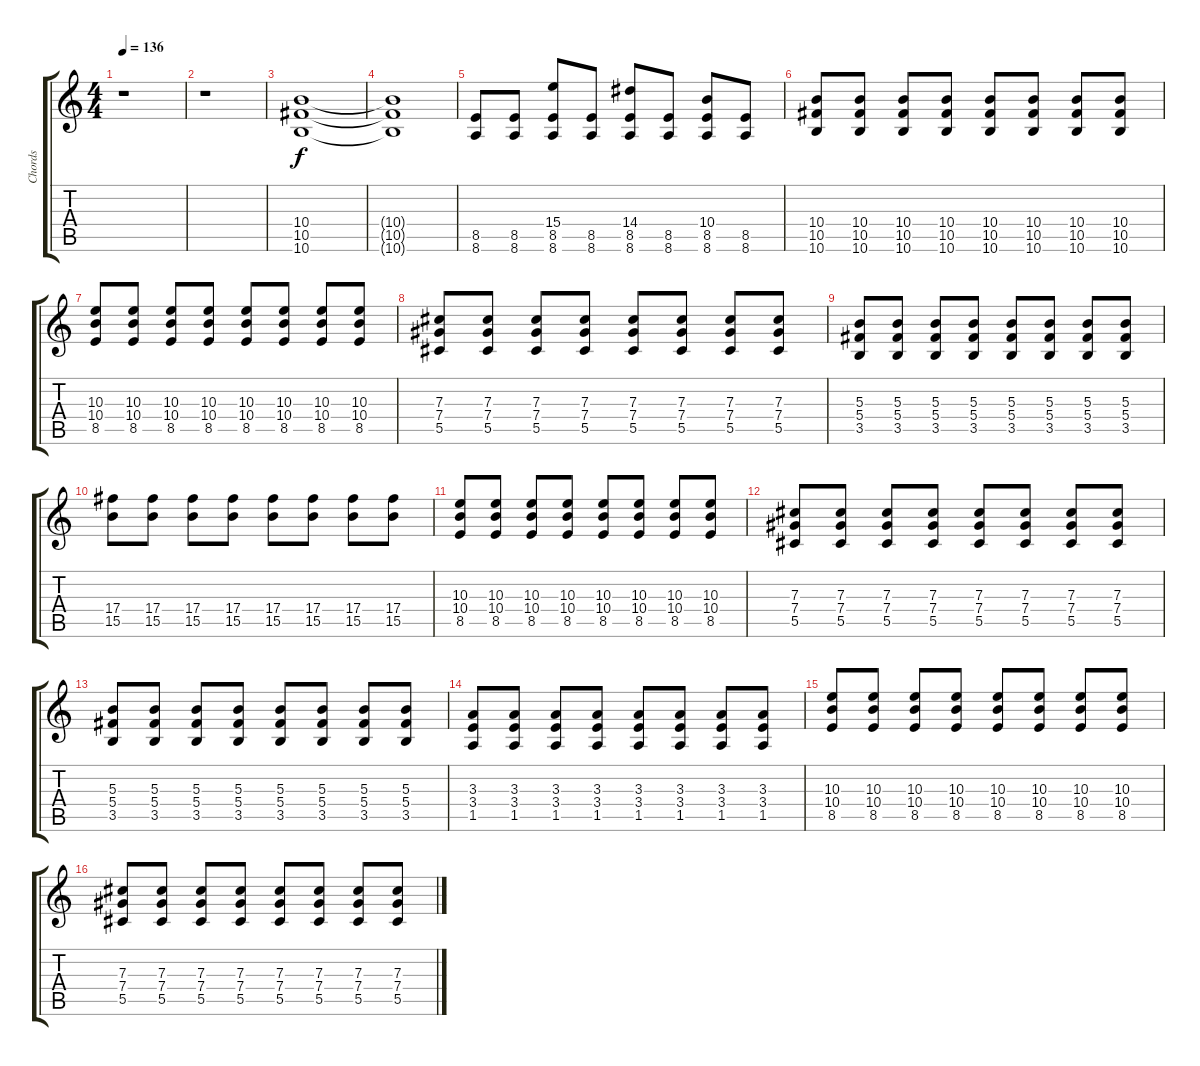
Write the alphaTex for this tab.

\track ("Chords" "Chords") {instrument distortionguitar}
\staff {score tabs}
\tuning (Eb4 Bb3 Gb3 Db3 Ab2 Db2) {hide}
\ts (4 4)
\tempo 136
\clef g2
\ks c
r.1{dy f} |
r.1 |
(10.4 10.5 10.6).1 |
(10.4{t} 10.5{t} 10.6{t}).1 |
(8.5 8.6).8{volume 8} (8.5 8.6).8{volume 8} (15.4 8.5 8.6).8{volume 8} (8.5 8.6).8{volume 8} (14.4 8.5 8.6).8{volume 9} (8.5 8.6).8{volume 9} (10.4 8.5 8.6).8{volume 8} (8.5 8.6).8{volume 8} |
(10.4 10.5 10.6).8{volume 9} (10.4 10.5 10.6).8{volume 10} (10.4 10.5 10.6).8{volume 11} (10.4 10.5 10.6).8{volume 12} (10.4 10.5 10.6).8{volume 12} (10.4 10.5 10.6).8{volume 13} (10.4 10.5 10.6).8{volume 13} (10.4 10.5 10.6).8 |
(10.3 10.4 8.5).8 (10.3 10.4 8.5).8 (10.3 10.4 8.5).8 (10.3 10.4 8.5).8 (10.3 10.4 8.5).8 (10.3 10.4 8.5).8 (10.3 10.4 8.5).8 (10.3 10.4 8.5).8 |
(7.3 7.4 5.5).8 (7.3 7.4 5.5).8 (7.3 7.4 5.5).8 (7.3 7.4 5.5).8 (7.3 7.4 5.5).8 (7.3 7.4 5.5).8 (7.3 7.4 5.5).8 (7.3 7.4 5.5).8 |
(5.3 5.4 3.5).8 (5.3 5.4 3.5).8 (5.3 5.4 3.5).8 (5.3 5.4 3.5).8 (5.3 5.4 3.5).8 (5.3 5.4 3.5).8 (5.3 5.4 3.5).8 (5.3 5.4 3.5).8 |
(17.4 15.5).8 (17.4 15.5).8 (17.4 15.5).8 (17.4 15.5).8 (17.4 15.5).8 (17.4 15.5).8 (17.4 15.5).8 (17.4 15.5).8 |
(10.3 10.4 8.5).8 (10.3 10.4 8.5).8 (10.3 10.4 8.5).8 (10.3 10.4 8.5).8 (10.3 10.4 8.5).8 (10.3 10.4 8.5).8 (10.3 10.4 8.5).8 (10.3 10.4 8.5).8 |
(7.3 7.4 5.5).8 (7.3 7.4 5.5).8 (7.3 7.4 5.5).8 (7.3 7.4 5.5).8 (7.3 7.4 5.5).8 (7.3 7.4 5.5).8 (7.3 7.4 5.5).8 (7.3 7.4 5.5).8 |
(5.3 5.4 3.5).8 (5.3 5.4 3.5).8 (5.3 5.4 3.5).8 (5.3 5.4 3.5).8 (5.3 5.4 3.5).8 (5.3 5.4 3.5).8 (5.3 5.4 3.5).8 (5.3 5.4 3.5).8 |
(3.3 3.4 1.5).8 (3.3 3.4 1.5).8 (3.3 3.4 1.5).8 (3.3 3.4 1.5).8 (3.3 3.4 1.5).8 (3.3 3.4 1.5).8 (3.3 3.4 1.5).8 (3.3 3.4 1.5).8 |
(10.3 10.4 8.5).8 (10.3 10.4 8.5).8 (10.3 10.4 8.5).8 (10.3 10.4 8.5).8 (10.3 10.4 8.5).8 (10.3 10.4 8.5).8 (10.3 10.4 8.5).8 (10.3 10.4 8.5).8 |
(7.3 7.4 5.5).8 (7.3 7.4 5.5).8 (7.3 7.4 5.5).8 (7.3 7.4 5.5).8 (7.3 7.4 5.5).8 (7.3 7.4 5.5).8 (7.3 7.4 5.5).8 (7.3 7.4 5.5).8
